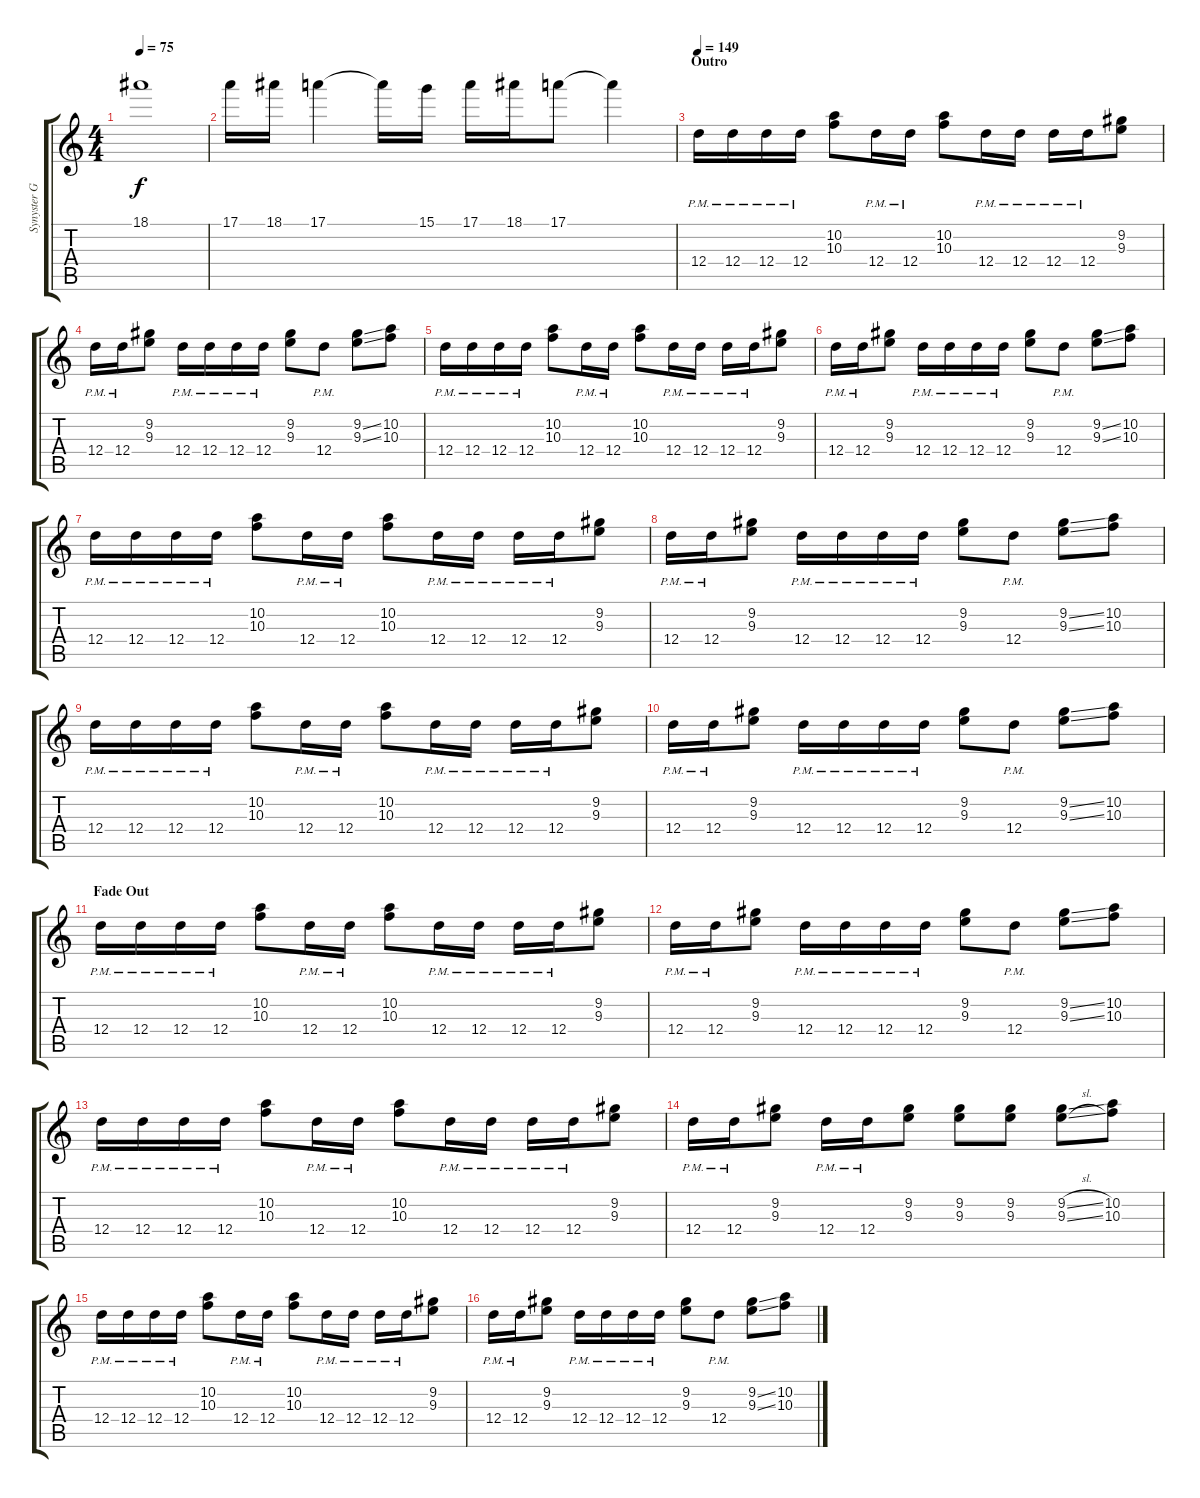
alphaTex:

\track ("Synyster Gates" "Synyster G") {instrument distortionguitar}
\staff {score tabs}
\tuning (E4 B3 G3 D3 A2 D2) {hide}
\ts (4 4)
\tempo 75
\clef g2
\ks c
18.1.1{dy f} |
17.1.16 18.1.16 17.1.4 17.1{t}.16 15.1.16 17.1.16 18.1.16 17.1.8 17.1{t}.4 |
\section ("" "Outro")
\tempo 149
12.4{pm}.16 12.4{pm}.16 12.4{pm}.16 12.4{pm}.16 (10.2 10.3).8 12.4{pm}.16 12.4{pm}.16 (10.2 10.3).8 12.4{pm}.16 12.4{pm}.16 12.4{pm}.16 12.4{pm}.16 (9.2 9.3).8 |
12.4{pm}.16 12.4{pm}.16 (9.2 9.3).8 12.4{pm}.16 12.4{pm}.16 12.4{pm}.16 12.4{pm}.16 (9.2 9.3).8 12.4{pm}.8 (9.2{ss} 9.3{ss}).8 (10.2 10.3).8 |
12.4{pm}.16 12.4{pm}.16 12.4{pm}.16 12.4{pm}.16 (10.2 10.3).8 12.4{pm}.16 12.4{pm}.16 (10.2 10.3).8 12.4{pm}.16 12.4{pm}.16 12.4{pm}.16 12.4{pm}.16 (9.2 9.3).8 |
12.4{pm}.16 12.4{pm}.16 (9.2 9.3).8 12.4{pm}.16 12.4{pm}.16 12.4{pm}.16 12.4{pm}.16 (9.2 9.3).8 12.4{pm}.8 (9.2{ss} 9.3{ss}).8 (10.2 10.3).8 |
12.4{pm}.16 12.4{pm}.16 12.4{pm}.16 12.4{pm}.16 (10.2 10.3).8 12.4{pm}.16 12.4{pm}.16 (10.2 10.3).8 12.4{pm}.16 12.4{pm}.16 12.4{pm}.16 12.4{pm}.16 (9.2 9.3).8 |
12.4{pm}.16 12.4{pm}.16 (9.2 9.3).8 12.4{pm}.16 12.4{pm}.16 12.4{pm}.16 12.4{pm}.16 (9.2 9.3).8 12.4{pm}.8 (9.2{ss} 9.3{ss}).8 (10.2 10.3).8 |
12.4{pm}.16 12.4{pm}.16 12.4{pm}.16 12.4{pm}.16 (10.2 10.3).8 12.4{pm}.16 12.4{pm}.16 (10.2 10.3).8 12.4{pm}.16 12.4{pm}.16 12.4{pm}.16 12.4{pm}.16 (9.2 9.3).8 |
12.4{pm}.16 12.4{pm}.16 (9.2 9.3).8 12.4{pm}.16 12.4{pm}.16 12.4{pm}.16 12.4{pm}.16 (9.2 9.3).8 12.4{pm}.8 (9.2{ss} 9.3{ss}).8 (10.2 10.3).8 |
\section ("" "Fade Out")
12.4{pm}.16{volume 11} 12.4{pm}.16 12.4{pm}.16 12.4{pm}.16 (10.2 10.3).8 12.4{pm}.16 12.4{pm}.16 (10.2 10.3).8 12.4{pm}.16 12.4{pm}.16 12.4{pm}.16 12.4{pm}.16 (9.2 9.3).8 |
12.4{pm}.16 12.4{pm}.16 (9.2 9.3).8 12.4{pm}.16 12.4{pm}.16 12.4{pm}.16 12.4{pm}.16 (9.2 9.3).8 12.4{pm}.8 (9.2{ss} 9.3{ss}).8 (10.2 10.3).8 |
12.4{pm}.16 12.4{pm}.16 12.4{pm}.16 12.4{pm}.16 (10.2 10.3).8 12.4{pm}.16 12.4{pm}.16 (10.2 10.3).8 12.4{pm}.16 12.4{pm}.16 12.4{pm}.16 12.4{pm}.16 (9.2 9.3).8 |
12.4{pm}.16 12.4{pm}.16 (9.2 9.3).8 12.4{pm}.16 12.4{pm}.16 (9.2 9.3).8 (9.2 9.3).8 (9.2 9.3).8 (9.2{sl} 9.3{sl}).8 (10.2 10.3).8 |
12.4{pm}.16{volume 9} 12.4{pm}.16 12.4{pm}.16 12.4{pm}.16 (10.2 10.3).8 12.4{pm}.16 12.4{pm}.16 (10.2 10.3).8 12.4{pm}.16 12.4{pm}.16 12.4{pm}.16 12.4{pm}.16 (9.2 9.3).8 |
12.4{pm}.16 12.4{pm}.16 (9.2 9.3).8 12.4{pm}.16 12.4{pm}.16 12.4{pm}.16 12.4{pm}.16 (9.2 9.3).8 12.4{pm}.8 (9.2{ss} 9.3{ss}).8 (10.2 10.3).8
